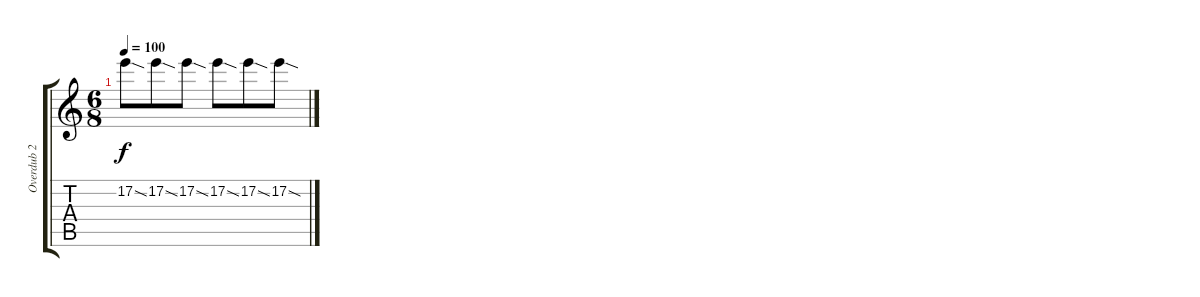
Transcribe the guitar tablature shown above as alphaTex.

\track ("Overdub 2" "Overdub 2") {instrument overdrivenguitar}
\staff {score tabs}
\tuning (E4 B3 G3 D3 A2 E2) {hide}
\ts (6 8)
\tempo 100
\clef g2
\ks c
17.2{sod}.8{dy f} 17.2{sod}.8 17.2{sod}.8 17.2{sod}.8 17.2{sod}.8 17.2{sod}.8
